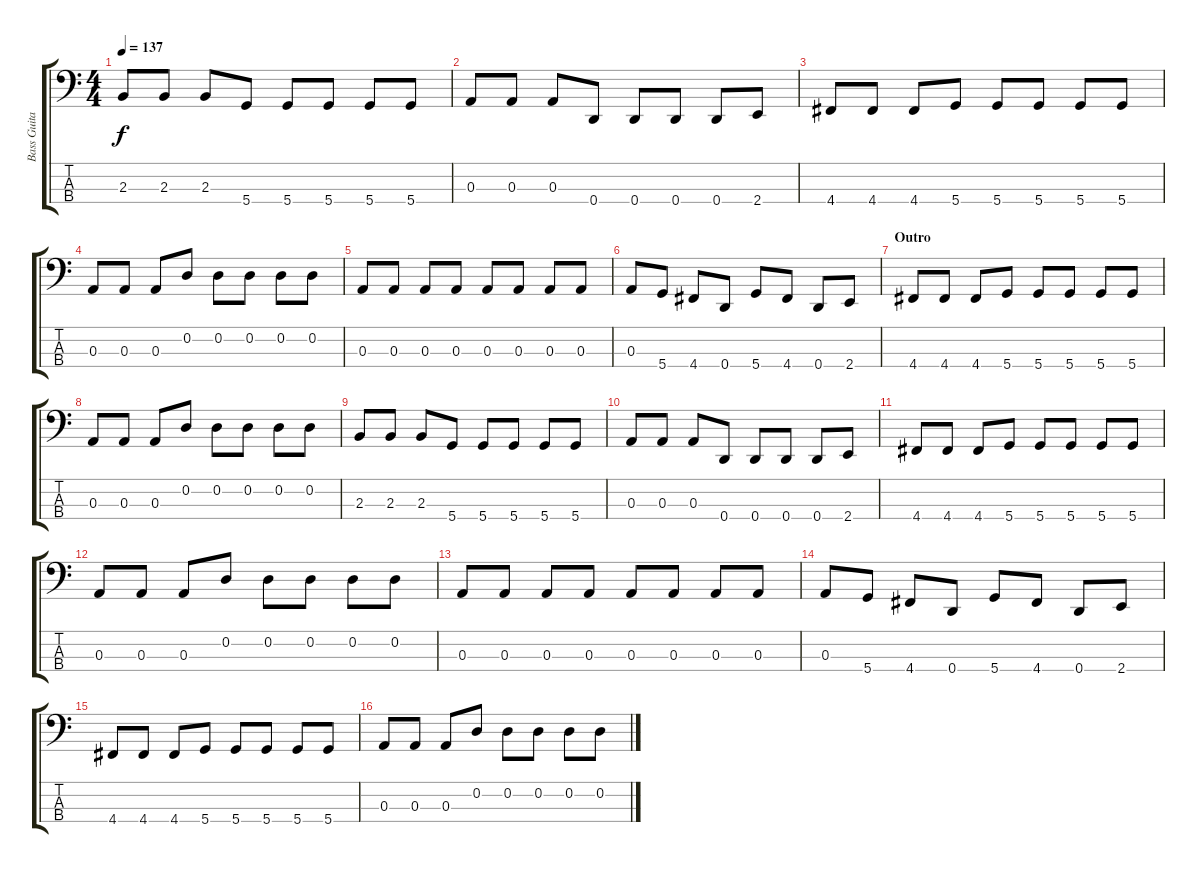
\track ("Bass Guitar" "Bass Guita") {instrument electricbasspick}
\staff {score tabs}
\tuning (G2 D2 A1 D1) {hide}
\ts (4 4)
\tempo 137
\clef f4
\ks c
2.3.8{dy f} 2.3.8 2.3.8 5.4.8 5.4.8 5.4.8 5.4.8 5.4.8 |
0.3.8 0.3.8 0.3.8 0.4.8 0.4.8 0.4.8 0.4.8 2.4.8 |
4.4.8 4.4.8 4.4.8 5.4.8 5.4.8 5.4.8 5.4.8 5.4.8 |
0.3.8 0.3.8 0.3.8 0.2.8 0.2.8 0.2.8 0.2.8 0.2.8 |
0.3.8 0.3.8 0.3.8 0.3.8 0.3.8 0.3.8 0.3.8 0.3.8 |
0.3.8 5.4.8 4.4.8 0.4.8 5.4.8 4.4.8 0.4.8 2.4.8 |
\section ("" "Outro")
4.4.8 4.4.8 4.4.8 5.4.8 5.4.8 5.4.8 5.4.8 5.4.8 |
0.3.8 0.3.8 0.3.8 0.2.8 0.2.8 0.2.8 0.2.8 0.2.8 |
2.3.8 2.3.8 2.3.8 5.4.8 5.4.8 5.4.8 5.4.8 5.4.8 |
0.3.8 0.3.8 0.3.8 0.4.8 0.4.8 0.4.8 0.4.8 2.4.8 |
4.4.8 4.4.8 4.4.8 5.4.8 5.4.8 5.4.8 5.4.8 5.4.8 |
0.3.8 0.3.8 0.3.8 0.2.8 0.2.8 0.2.8 0.2.8 0.2.8 |
0.3.8 0.3.8 0.3.8 0.3.8 0.3.8 0.3.8 0.3.8 0.3.8 |
0.3.8 5.4.8 4.4.8 0.4.8 5.4.8 4.4.8 0.4.8 2.4.8 |
4.4.8 4.4.8 4.4.8 5.4.8 5.4.8 5.4.8 5.4.8 5.4.8 |
0.3.8 0.3.8 0.3.8 0.2.8 0.2.8 0.2.8 0.2.8 0.2.8
